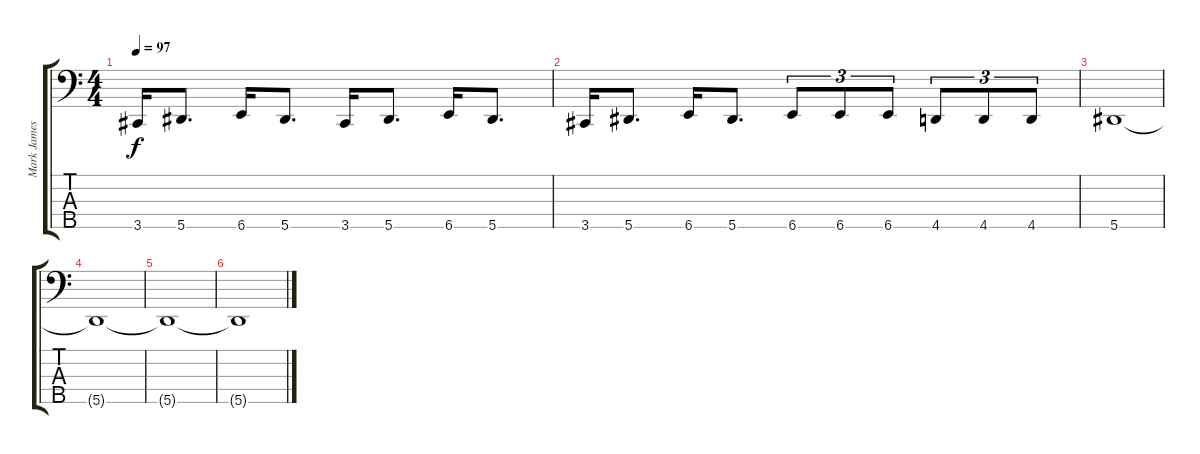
\track ("Mark James" "Mark James") {instrument electricbassfinger}
\staff {score tabs}
\tuning (Gb2 Db2 Ab1 Db1 Bb0) {hide}
\ts (4 4)
\tempo 97
\clef f4
\ks c
3.5.16{dy f} 5.5.8{d} 6.5.16 5.5.8{d} 3.5.16 5.5.8{d} 6.5.16 5.5.8{d} |
3.5.16 5.5.8{d} 6.5.16 5.5.8{d} 6.5.8{tu (3 2)} 6.5.8{tu (3 2)} 6.5.8{tu (3 2)} 4.5.8{tu (3 2)} 4.5.8{tu (3 2)} 4.5.8{tu (3 2)} |
5.5.1 |
5.5{t}.1 |
5.5{t}.1 |
5.5{t}.1
